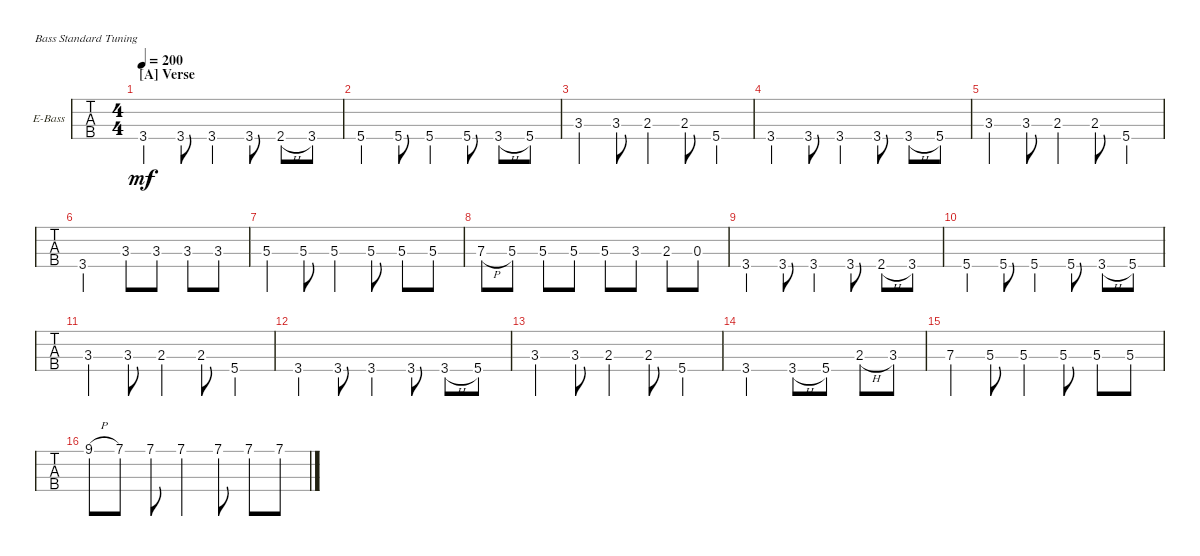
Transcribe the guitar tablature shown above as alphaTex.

\defaultSystemsLayout 4
\bracketExtendMode groupsimilarinstruments
\firstSystemTrackNameOrientation horizontal
\otherSystemsTrackNameOrientation horizontal
\track ("Akshay" "E-Bass") {instrument electricbassfinger}
\staff {tabs}
\tuning (G2 D2 A1 E1)
\ts (4 4)
\section ("A" "Verse")
\tempo 200
\clef f4
\ks c
3.4.4{dy mf} 3.4.8 3.4.4 3.4.8 2.4{h}.8 3.4.8 |
5.4.4 5.4.8 5.4.4 5.4.8 3.4{h}.8 5.4.8 |
3.3.4 3.3.8 2.3.4 2.3.8 5.4.4 |
3.4.4 3.4.8 3.4.4 3.4.8 3.4{h}.8 5.4.8 |
3.3.4 3.3.8 2.3.4 2.3.8 5.4.4 |
3.4.2 3.3.8 3.3.8 3.3.8 3.3.8 |
5.3.4 5.3.8 5.3.4 5.3.8 5.3.8 5.3.8 |
7.3{h}.8 5.3.8 5.3.8 5.3.8 5.3.8 3.3.8 2.3.8 0.3.8 |
3.4.4 3.4.8 3.4.4 3.4.8 2.4{h}.8 3.4.8 |
5.4.4 5.4.8 5.4.4 5.4.8 3.4{h}.8 5.4.8 |
3.3.4 3.3.8 2.3.4 2.3.8 5.4.4 |
3.4.4 3.4.8 3.4.4 3.4.8 3.4{h}.8 5.4.8 |
3.3.4 3.3.8 2.3.4 2.3.8 5.4.4 |
3.4.2 3.4{h}.8 5.4.8 2.3{h}.8 3.3.8 |
7.3.4 5.3.8 5.3.4 5.3.8 5.3.8 5.3.8 |
9.1{h}.8 7.1.8 7.1.8 7.1.4 7.1.8 7.1.8 7.1.8
